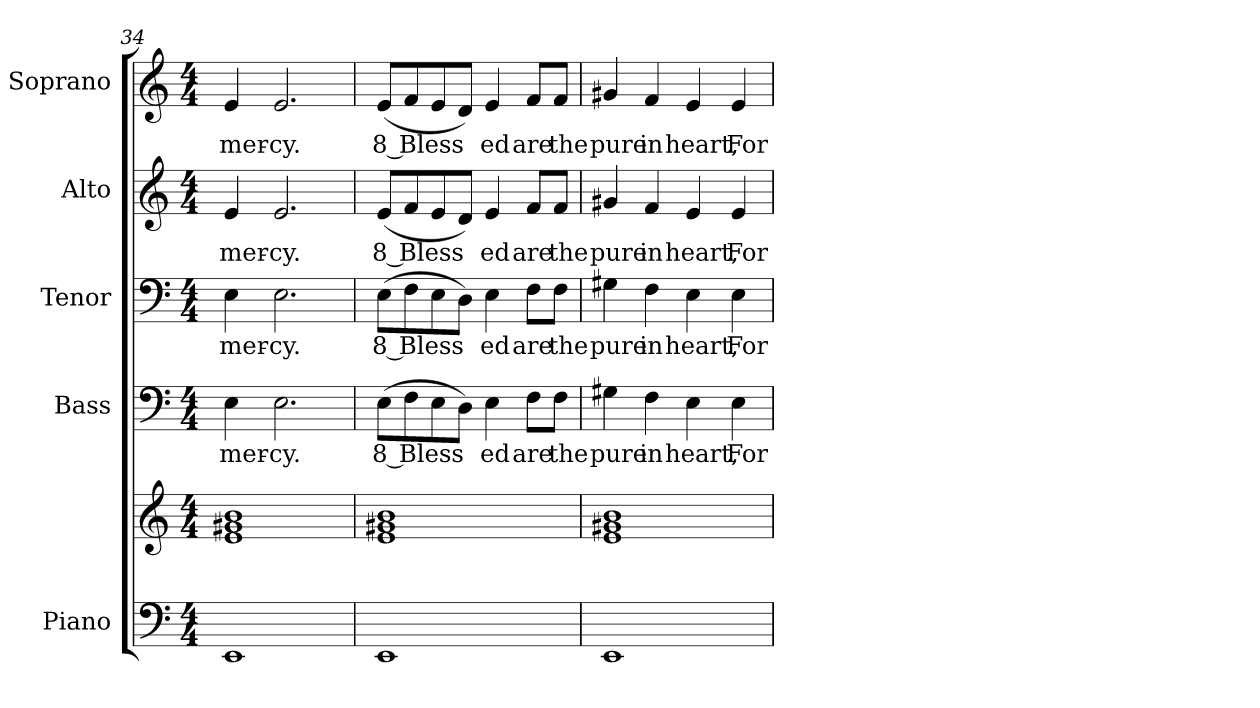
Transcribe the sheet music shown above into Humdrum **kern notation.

**kern	**kern	**kern	**text	**kern	**text	**kern	**text	**kern	**text
*part5	*part5	*part4	*part4	*part3	*part3	*part2	*part2	*part1	*part1
*staff6	*staff5	*staff4	*staff4	*staff3	*staff3	*staff2	*staff2	*staff1	*staff1
*I"Piano	*	*I"Bass	*	*I"Tenor	*	*I"Alto	*	*I"Soprano	*
*I'Pno.	*	*I'B.	*	*I'T.	*	*I'A.	*	*I'S.	*
!!LO:PB:g=z
*clefF4	*clefG2	*clefF4	*	*clefF4	*	*clefG2	*	*clefG2	*
*k[]	*k[]	*k[]	*	*k[]	*	*k[]	*	*k[]	*
*C:	*C:	*C:	*	*C:	*	*C:	*	*C:	*
*M4/4	*M4/4	*M4/4	*	*M4/4	*	*M4/4	*	*M4/4	*
=34	=34	=34	=34	=34	=34	=34	=34	=34	=34
!	!	!	!LO:LY:b:color=#000000	!	!	!	!	!	!
!	!	!	!	!	!LO:LY:b:color=#000000	!	!	!	!
!	!	!	!	!	!	!	!LO:LY:b:color=#000000	!	!
!	!	!	!	!	!	!	!	!	!LO:LY:b:color=#000000
1EEi	1ei 1g#Xi 1bi	4Ei\	mer-	4Ei\	mer-	4ei/	mer-	4ei/	mer-
!	!	!	!LO:LY:b:color=#000000	!	!	!	!	!	!
!	!	!	!	!	!LO:LY:b:color=#000000	!	!	!	!
!	!	!	!	!	!	!	!LO:LY:b:color=#000000	!	!
!	!	!	!	!	!	!	!	!	!LO:LY:b:color=#000000
.	.	2.Ei\	-cy.	2.Ei\	-cy.	2.ei/	-cy.	2.ei/	-cy.
=35	=35	=35	=35	=35	=35	=35	=35	=35	=35
!	!	!	!LO:LY:b:color=#000000	!	!	!	!	!	!
!	!	!	!	!	!LO:LY:b:color=#000000	!	!	!	!
!	!	!	!	!	!	!	!LO:LY:b:color=#000000	!	!
!	!	!	!	!	!	!	!	!	!LO:LY:b:color=#000000
1EEi	1ei 1g#Xi 1bi	(8Ei\L	8 Bless	(8Ei\L	8 Bless	(8ei/L	8 Bless	(8ei/L	8 Bless
.	.	8Fi\	.	8Fi\	.	8fi/	.	8fi/	.
.	.	8Ei\	.	8Ei\	.	8ei/	.	8ei/	.
.	.	8Di\J)	.	8Di\J)	.	8di/J)	.	8di/J)	.
!	!	!	!LO:LY:b:color=#000000	!	!	!	!	!	!
!	!	!	!	!	!LO:LY:b:color=#000000	!	!	!	!
!	!	!	!	!	!	!	!LO:LY:b:color=#000000	!	!
!	!	!	!	!	!	!	!	!	!LO:LY:b:color=#000000
.	.	4Ei\	ed	4Ei\	ed	4ei/	ed	4ei/	ed
!	!	!	!LO:LY:b:color=#000000	!	!	!	!	!	!
!	!	!	!	!	!LO:LY:b:color=#000000	!	!	!	!
!	!	!	!	!	!	!	!LO:LY:b:color=#000000	!	!
!	!	!	!	!	!	!	!	!	!LO:LY:b:color=#000000
.	.	8Fi\L	are	8Fi\L	are	8fi/L	are	8fi/L	are
!	!	!	!LO:LY:b:color=#000000	!	!	!	!	!	!
!	!	!	!	!	!LO:LY:b:color=#000000	!	!	!	!
!	!	!	!	!	!	!	!LO:LY:b:color=#000000	!	!
!	!	!	!	!	!	!	!	!	!LO:LY:b:color=#000000
.	.	8Fi\J	the	8Fi\J	the	8fi/J	the	8fi/J	the
!!LO:PB:g=z
=36	=36	=36	=36	=36	=36	=36	=36	=36	=36
!	!	!	!LO:LY:b:color=#000000	!	!	!	!	!	!
!	!	!	!	!	!LO:LY:b:color=#000000	!	!	!	!
!	!	!	!	!	!	!	!LO:LY:b:color=#000000	!	!
!	!	!	!	!	!	!	!	!	!LO:LY:b:color=#000000
1EEi	1ei 1g#Xi 1bi	4G#Xi\	pure	4G#Xi\	pure	4g#Xi/	pure	4g#Xi/	pure
!	!	!	!LO:LY:b:color=#000000	!	!	!	!	!	!
!	!	!	!	!	!LO:LY:b:color=#000000	!	!	!	!
!	!	!	!	!	!	!	!LO:LY:b:color=#000000	!	!
!	!	!	!	!	!	!	!	!	!LO:LY:b:color=#000000
.	.	4Fi\	in	4Fi\	in	4fi/	in	4fi/	in
!	!	!	!LO:LY:b:color=#000000	!	!	!	!	!	!
!	!	!	!	!	!LO:LY:b:color=#000000	!	!	!	!
!	!	!	!	!	!	!	!LO:LY:b:color=#000000	!	!
!	!	!	!	!	!	!	!	!	!LO:LY:b:color=#000000
.	.	4Ei\	heart,	4Ei\	heart,	4ei/	heart,	4ei/	heart,
!	!	!	!LO:LY:b:color=#000000	!	!	!	!	!	!
!	!	!	!	!	!LO:LY:b:color=#000000	!	!	!	!
!	!	!	!	!	!	!	!LO:LY:b:color=#000000	!	!
!	!	!	!	!	!	!	!	!	!LO:LY:b:color=#000000
.	.	4Ei\	For	4Ei\	For	4ei/	For	4ei/	For
=	=	=	=	=	=	=	=	=	=
*-	*-	*-	*-	*-	*-	*-	*-	*-	*-
